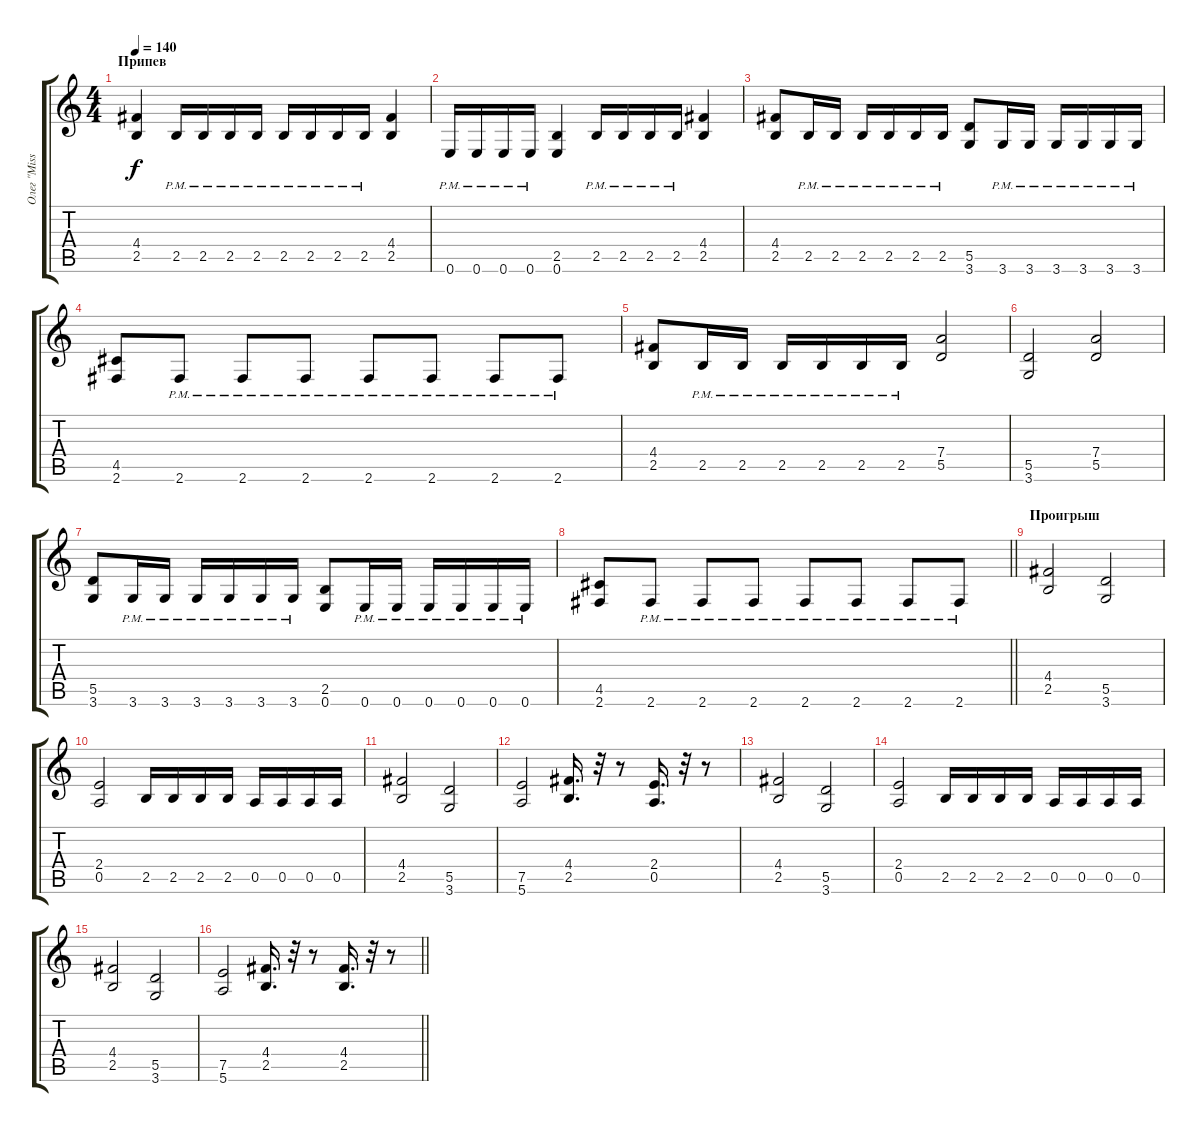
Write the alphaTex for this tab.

\track ("Олег \"Mission\" Мишин" "Олег \"Miss") {instrument overdrivenguitar}
\staff {score tabs}
\tuning (E4 B3 G3 D3 A2 E2) {hide}
\ts (4 4)
\section ("" "Припев")
\tempo 140
\clef g2
\ks c
(4.4 2.5).4{dy f} 2.5{pm}.16 2.5{pm}.16 2.5{pm}.16 2.5{pm}.16 2.5{pm}.16 2.5{pm}.16 2.5{pm}.16 2.5{pm}.16 (4.4 2.5).4 |
0.6{pm}.16 0.6{pm}.16 0.6{pm}.16 0.6{pm}.16 (2.5 0.6).4 2.5{pm}.16 2.5{pm}.16 2.5{pm}.16 2.5{pm}.16 (4.4 2.5).4 |
(4.4 2.5).8 2.5{pm}.16 2.5{pm}.16 2.5{pm}.16 2.5{pm}.16 2.5{pm}.16 2.5{pm}.16 (5.5 3.6).8 3.6{pm}.16 3.6{pm}.16 3.6{pm}.16 3.6{pm}.16 3.6{pm}.16 3.6{pm}.16 |
(4.5 2.6).8 2.6{pm}.8 2.6{pm}.8 2.6{pm}.8 2.6{pm}.8 2.6{pm}.8 2.6{pm}.8 2.6{pm}.8 |
(4.4 2.5).8 2.5{pm}.16 2.5{pm}.16 2.5{pm}.16 2.5{pm}.16 2.5{pm}.16 2.5{pm}.16 (7.4 5.5).2 |
(5.5 3.6).2 (7.4 5.5).2 |
(5.5 3.6).8 3.6{pm}.16 3.6{pm}.16 3.6{pm}.16 3.6{pm}.16 3.6{pm}.16 3.6{pm}.16 (2.5 0.6).8 0.6{pm}.16 0.6{pm}.16 0.6{pm}.16 0.6{pm}.16 0.6{pm}.16 0.6{pm}.16 |
\barLineRight lightlight
(4.5 2.6).8 2.6{pm}.8 2.6{pm}.8 2.6{pm}.8 2.6{pm}.8 2.6{pm}.8 2.6{pm}.8 2.6{pm}.8 |
\section ("" "Проигрыш")
(4.4 2.5).2 (5.5 3.6).2 |
(2.4 0.5).2 2.5.16 2.5.16 2.5.16 2.5.16 0.5.16 0.5.16 0.5.16 0.5.16 |
(4.4 2.5).2 (5.5 3.6).2 |
(7.5 5.6).2 (4.4 2.5).16{d} r.32 r.8 (2.4 0.5).16{d} r.32 r.8 |
(4.4 2.5).2 (5.5 3.6).2 |
(2.4 0.5).2 2.5.16 2.5.16 2.5.16 2.5.16 0.5.16 0.5.16 0.5.16 0.5.16 |
(4.4 2.5).2 (5.5 3.6).2 |
\barLineRight lightlight
(7.5 5.6).2 (4.4 2.5).16{d} r.32 r.8 (4.4 2.5).16{d} r.32 r.8
